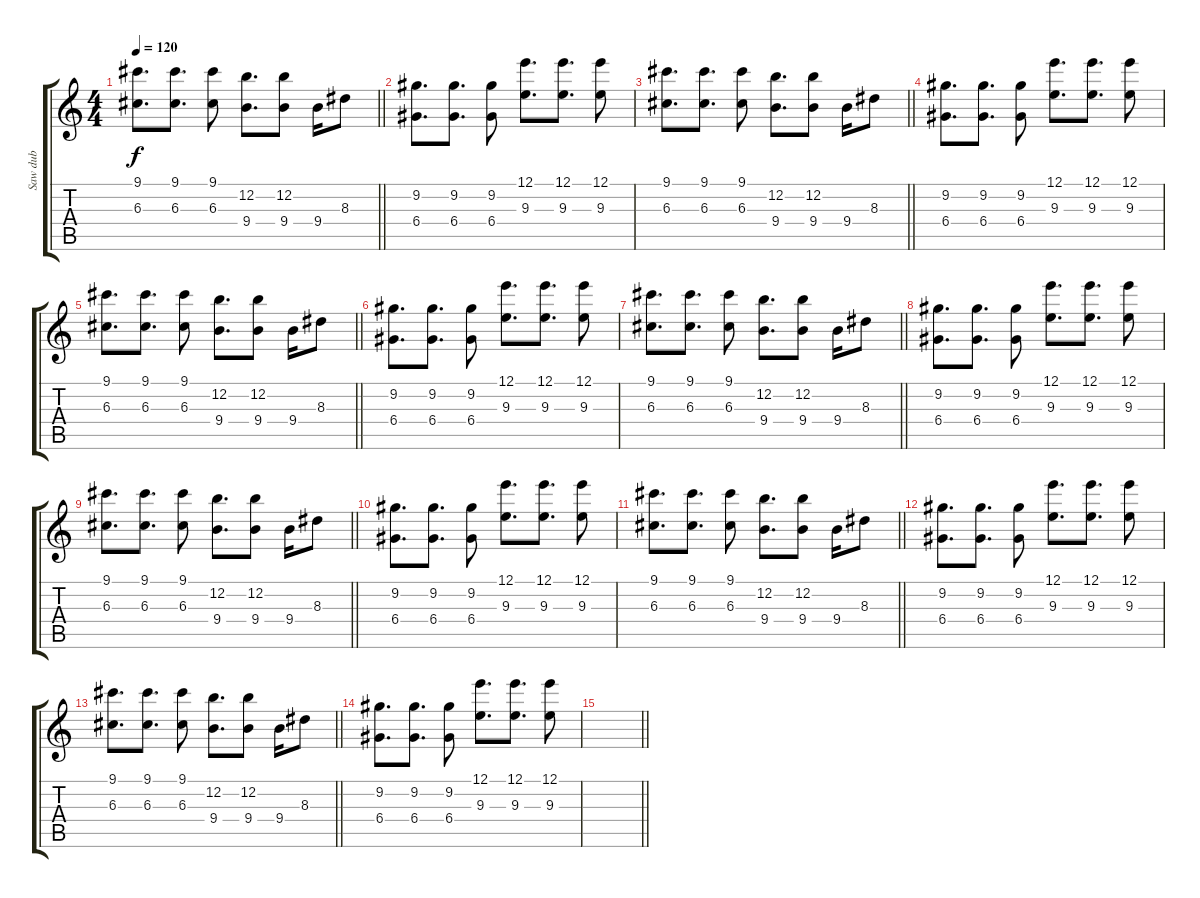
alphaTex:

\track ("Saw dub" "Saw dub") {instrument overdrivenguitar}
\staff {score tabs}
\tuning (E4 B3 G3 D3 A2 E2) {hide}
\ts (4 4)
\tempo 120
\clef g2
\barLineRight lightlight
\ks c
(9.1 6.3).8{d dy f} (9.1 6.3).8{d} (9.1 6.3).8 (12.2 9.4).8{d} (12.2 9.4).8 9.4.16 8.3.8 |
(9.2 6.4).8{d} (9.2 6.4).8{d} (9.2 6.4).8 (12.1 9.3).8{d} (12.1 9.3).8{d} (12.1 9.3).8 |
\barLineRight lightlight
(9.1 6.3).8{d} (9.1 6.3).8{d} (9.1 6.3).8 (12.2 9.4).8{d} (12.2 9.4).8 9.4.16 8.3.8 |
(9.2 6.4).8{d} (9.2 6.4).8{d} (9.2 6.4).8 (12.1 9.3).8{d} (12.1 9.3).8{d} (12.1 9.3).8 |
\barLineRight lightlight
(9.1 6.3).8{d} (9.1 6.3).8{d} (9.1 6.3).8 (12.2 9.4).8{d} (12.2 9.4).8 9.4.16 8.3.8 |
(9.2 6.4).8{d} (9.2 6.4).8{d} (9.2 6.4).8 (12.1 9.3).8{d} (12.1 9.3).8{d} (12.1 9.3).8 |
\barLineRight lightlight
(9.1 6.3).8{d} (9.1 6.3).8{d} (9.1 6.3).8 (12.2 9.4).8{d} (12.2 9.4).8 9.4.16 8.3.8 |
(9.2 6.4).8{d} (9.2 6.4).8{d} (9.2 6.4).8 (12.1 9.3).8{d} (12.1 9.3).8{d} (12.1 9.3).8 |
\barLineRight lightlight
(9.1 6.3).8{d} (9.1 6.3).8{d} (9.1 6.3).8 (12.2 9.4).8{d} (12.2 9.4).8 9.4.16 8.3.8 |
(9.2 6.4).8{d} (9.2 6.4).8{d} (9.2 6.4).8 (12.1 9.3).8{d} (12.1 9.3).8{d} (12.1 9.3).8 |
\barLineRight lightlight
(9.1 6.3).8{d} (9.1 6.3).8{d} (9.1 6.3).8 (12.2 9.4).8{d} (12.2 9.4).8 9.4.16 8.3.8 |
(9.2 6.4).8{d} (9.2 6.4).8{d} (9.2 6.4).8 (12.1 9.3).8{d} (12.1 9.3).8{d} (12.1 9.3).8 |
\barLineRight lightlight
(9.1 6.3).8{d} (9.1 6.3).8{d} (9.1 6.3).8 (12.2 9.4).8{d} (12.2 9.4).8 9.4.16 8.3.8 |
(9.2 6.4).8{d} (9.2 6.4).8{d} (9.2 6.4).8 (12.1 9.3).8{d} (12.1 9.3).8{d} (12.1 9.3).8 |
\barLineRight lightlight
